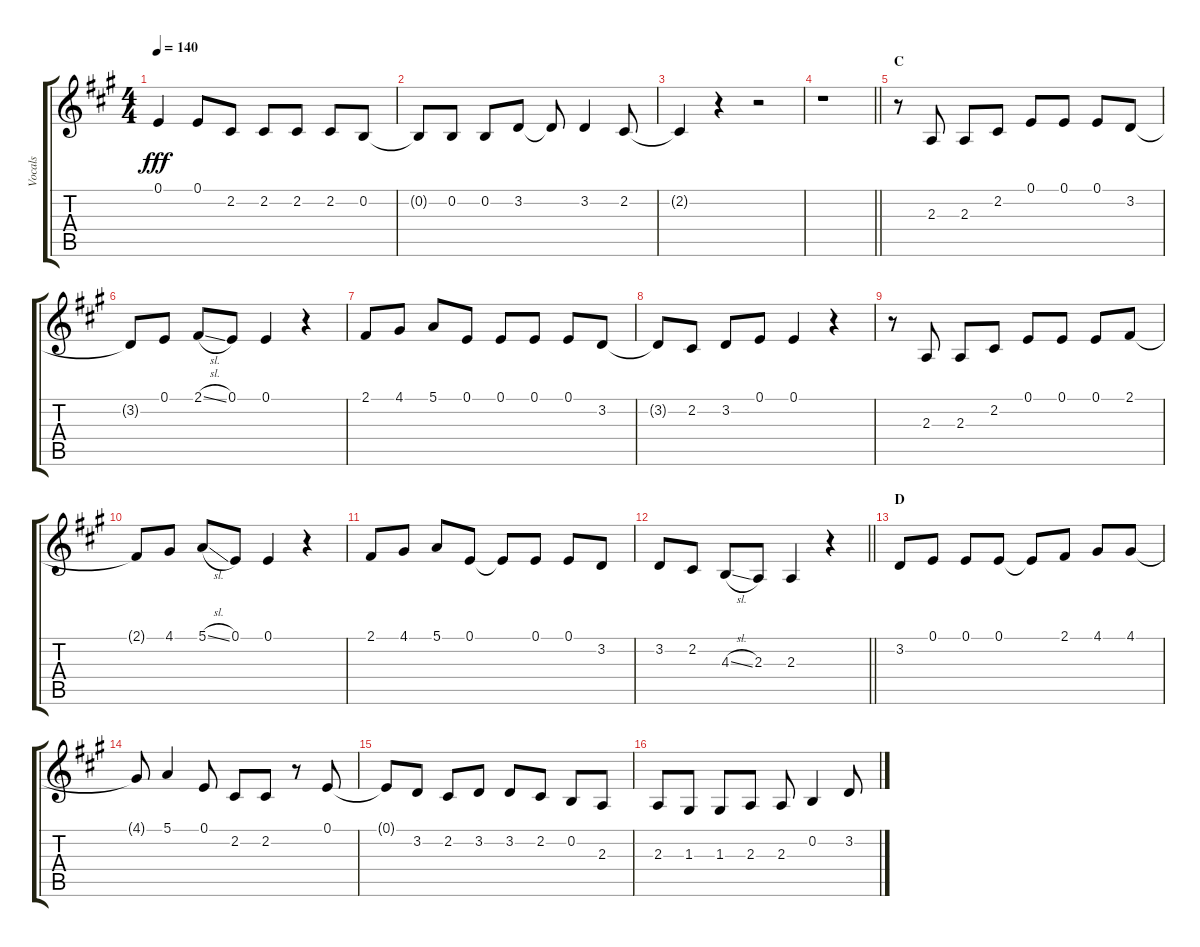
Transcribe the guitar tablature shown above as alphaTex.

\track ("Vocals" "Vocals") {instrument voiceoohs}
\staff {score tabs}
\tuning (E4 B3 G3 D3 A2 E2) {hide}
\ts (4 4)
\tempo 140
\clef g2
\ks a
0.1.4{dy fff} 0.1.8 2.2.8 2.2.8 2.2.8 2.2.8 0.2.8 |
0.2{t}.8 0.2.8 0.2.8 3.2.8 3.2{t}.8 3.2.4 2.2.8 |
2.2{t}.4 r.4 r.2 |
\barLineRight lightlight
r.1 |
\section ("" "C")
r.8 2.3.8 2.3.8 2.2.8 0.1.8 0.1.8 0.1.8 3.2.8 |
3.2{t}.8 0.1.8 2.1{sl}.8 0.1.8 0.1.4 r.4 |
2.1.8 4.1.8 5.1.8 0.1.8 0.1.8 0.1.8 0.1.8 3.2.8 |
3.2{t}.8 2.2.8 3.2.8 0.1.8 0.1.4 r.4 |
r.8 2.3.8 2.3.8 2.2.8 0.1.8 0.1.8 0.1.8 2.1.8 |
2.1{t}.8 4.1.8 5.1{sl}.8 0.1.8 0.1.4 r.4 |
2.1.8 4.1.8 5.1.8 0.1.8 0.1{t}.8 0.1.8 0.1.8 3.2.8 |
\barLineRight lightlight
3.2.8 2.2.8 4.3{sl}.8 2.3.8 2.3.4 r.4 |
\section ("" "D")
3.2.8 0.1.8 0.1.8 0.1.8 0.1{t}.8 2.1.8 4.1.8 4.1.8 |
4.1{t}.8 5.1.4 0.1.8 2.2.8 2.2.8 r.8 0.1.8 |
0.1{t}.8 3.2.8 2.2.8 3.2.8 3.2.8 2.2.8 0.2.8 2.3.8 |
2.3.8 1.3.8 1.3.8 2.3.8 2.3.8 0.2.4 3.2{sl}.8
